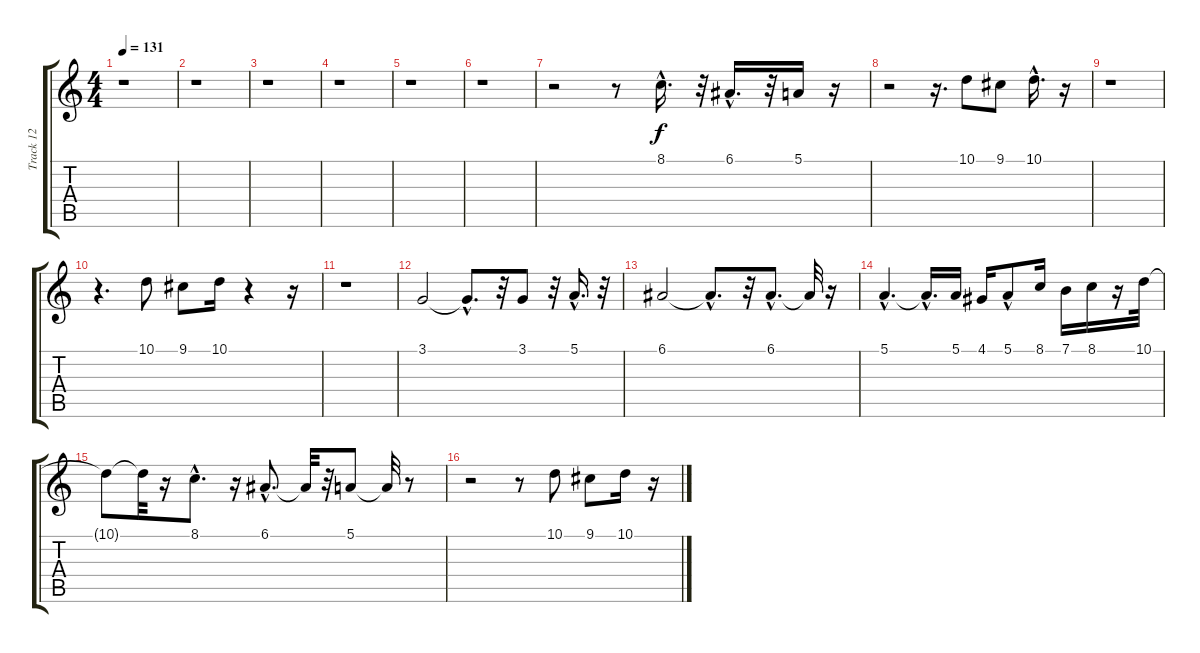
\track ("Track 12" "Track 12") {instrument viola}
\staff {score tabs}
\tuning (E4 B3 G3 D3 A2 E2) {hide}
\ts (4 4)
\tempo 131
\clef g2
\ks c
r.1{dy f} |
r.1 |
r.1 |
r.1 |
r.1 |
r.1 |
r.2 r.8 8.1{hac}.16{d} r.32 6.1{hac}.16{d} r.32 5.1.16 r.16 |
r.2 r.16{d} 10.1.8 9.1.8 10.1{hac}.16{d} r.16 |
r.1 |
r.4{d} 10.1.8 9.1.8 10.1.16 r.4 r.16 |
r.1 |
3.1.2 3.1{hac t}.8{d} r.32 3.1.8 r.32 5.1{hac}.16{d} r.32 |
6.1.2 6.1{hac t}.8{d} r.32 6.1{hac}.8{d} 6.1{t}.32 r.16 |
5.1{hac}.4{d} 5.1{hac t}.16{d} 5.1.16 4.1.16 5.1{hac}.8 8.1.16 7.1.16 8.1.16 r.16 10.1.32 |
10.1{t}.8 10.1{t}.32 r.16 8.1{hac}.8{d} r.16 6.1{hac}.8{d} 6.1{t}.32 r.32 5.1.8 5.1{t}.32 r.8 |
r.2 r.8 10.1.8 9.1.8 10.1.16 r.16
